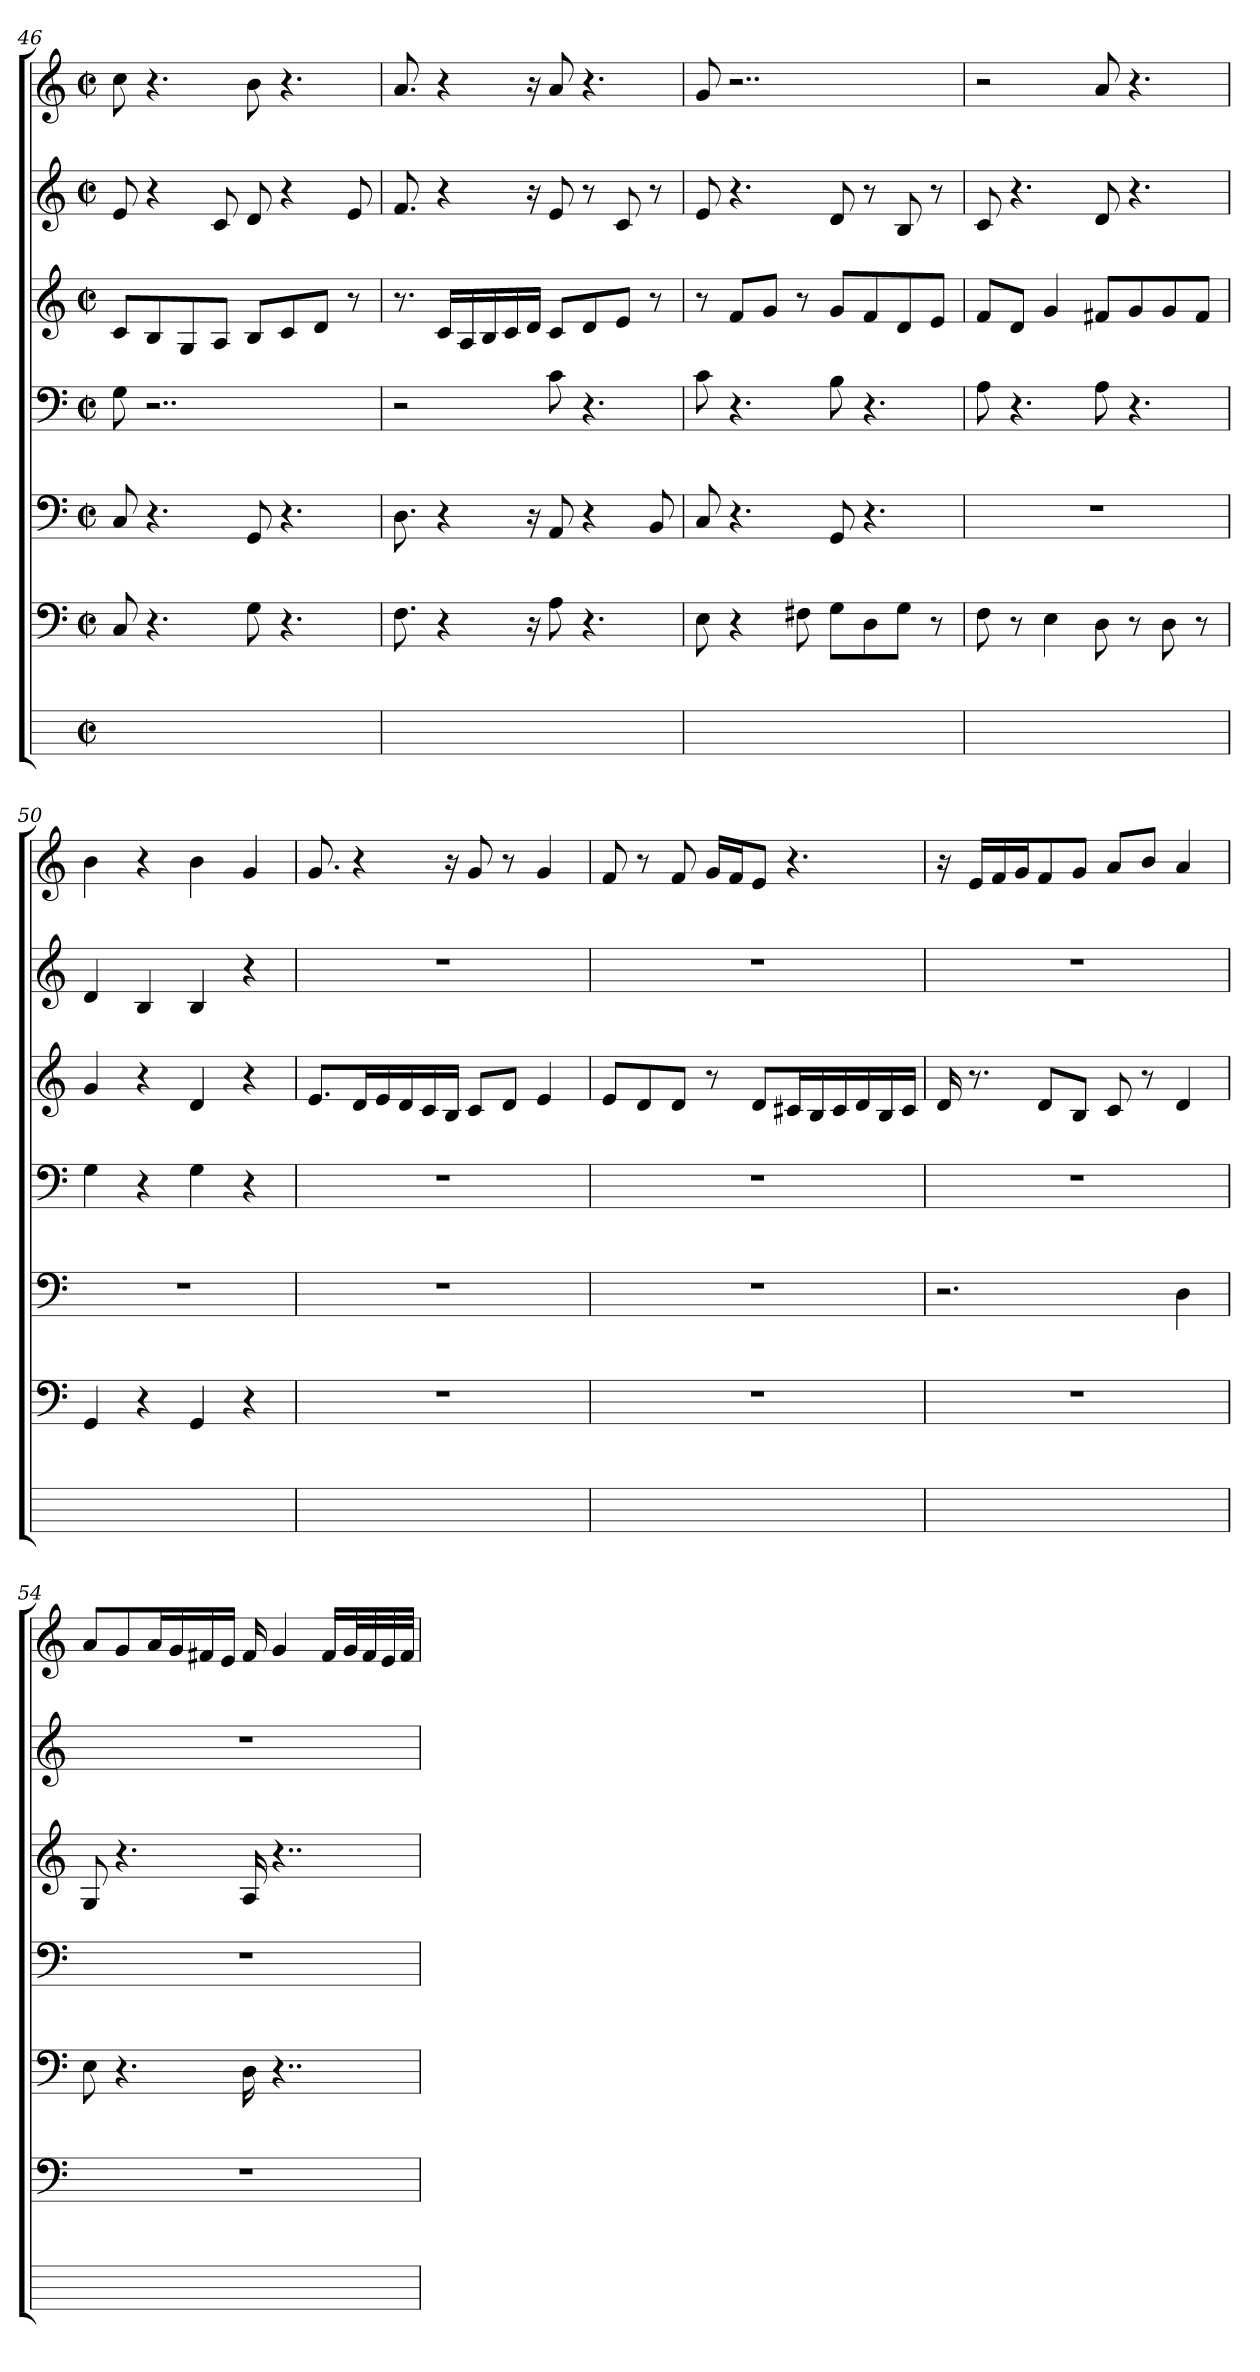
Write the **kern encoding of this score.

**kern	**kern	**kern	**kern	**kern	**kern	**kern
*part7	*part6	*part5	*part4	*part3	*part2	*part1
*staff7	*staff6	*staff5	*staff4	*staff3	*staff2	*staff1
*	*clefF4	*clefF4	*clefF4	*clefG2	*clefG2	*clefG2
*	*k[]	*k[]	*k[]	*k[]	*k[]	*k[]
*	*C:	*C:	*C:	*C:	*C:	*C:
*M2/2	*M2/2	*M2/2	*M2/2	*M2/2	*M2/2	*M2/2
*met(c|)	*met(c|)	*met(c|)	*met(c|)	*met(c|)	*met(c|)	*met(c|)
=46	=46	=46	=46	=46	=46	=46
1ryy	8C	8C	8G	8ciL	8e	8cci
.	4.r	4.r	2..r	8B	4r	4.r
.	.	.	.	8G	.	.
.	.	.	.	8AJ	8ci	.
.	8G	8GG	.	8BL	8d	8b
.	4.r	4.r	.	8c	4r	4.r
.	.	.	.	8dJ	.	.
.	.	.	.	8r	8e	.
=47	=47	=47	=47	=47	=47	=47
1ryy	8.F	8.D	2r	8.r	8.f	8.a
.	4r	4r	.	16cjLL	4r	4r
.	.	.	.	16A	.	.
.	.	.	.	16Bj	.	.
.	.	.	.	16cZ	.	.
.	16r	16r	.	16djJJ	16r	16r
.	8A	8AA	8c	8cL	8e	8a
.	4.r	4r	4.r	8d	8r	4.r
.	.	.	.	8eJ	8c	.
.	.	8BB	.	8r	8r	.
=48	=48	=48	=48	=48	=48	=48
1ryy	8E	8C	8ci	8r	8e	8g
.	4r	4.r	4.r	8fL	4.r	2..r
.	.	.	.	8gJ	.	.
.	8F#XV	.	.	8r	.	.
.	8GL	8GG	8B	8giL	8d	.
.	8D	4.r	4.r	8f	8r	.
.	8GJ	.	.	8d	8B	.
.	8r	.	.	8eJ	8r	.
=49	=49	=49	=49	=49	=49	=49
1ryy	8F	1r	8A	8fL	8c	2r
.	8r	.	4.r	8djJ	4.r	.
.	4E	.	.	4g	.	.
.	8D	.	8A	8f#XZL	8d	8a
.	8r	.	4.r	8gj	4.r	4.r
.	8Di	.	.	8gi	.	.
.	8r	.	.	8f#jJ	.	.
=50	=50	=50	=50	=50	=50	=50
1ryy	4GG	1r	4G	4g	4di	4b
.	4r	.	4r	4r	4B	4r
.	4GGi	.	4Gi	4d	4B	4bi
.	4r	.	4r	4r	4r	4g
=51	=51	=51	=51	=51	=51	=51
1ryy	1r	1r	1r	8.eL	1r	8.g
.	.	.	.	16djL	.	4r
.	.	.	.	16ej	.	.
.	.	.	.	16dj	.	.
.	.	.	.	16c	.	.
.	.	.	.	16BjJJ	.	16r
.	.	.	.	8cL	.	8g
.	.	.	.	8djJ	.	8r
.	.	.	.	4e	.	4gi
=52	=52	=52	=52	=52	=52	=52
1ryy	1r	1r	1r	8eiL	1r	8f
.	.	.	.	8d	.	8r
.	.	.	.	8dJ	.	8fi
.	.	.	.	8r	.	16gjLL
.	.	.	.	.	.	16fjJ
.	.	.	.	8diL	.	8eJ
.	.	.	.	16c#XjL	.	4.r
.	.	.	.	16Bj	.	.
.	.	.	.	16c#V	.	.
.	.	.	.	16dj	.	.
.	.	.	.	16Bj	.	.
.	.	.	.	16c#jJJ	.	.
=53	=53	=53	=53	=53	=53	=53
1ryy	1r	2.r	1r	16d	1r	16r
.	.	.	.	8.r	.	16ejLL
.	.	.	.	.	.	16fj
.	.	.	.	.	.	16gjJ
.	.	.	.	8diL	.	8fi
.	.	.	.	8BJ	.	8gJ
.	.	.	.	8c	.	8aL
.	.	.	.	8r	.	8bJ
.	.	4D	.	4d	.	4a
=54	=54	=54	=54	=54	=54	=54
1ryy	1r	8E	1r	8G	1r	8aiL
.	.	4.r	.	4.r	.	8g
.	.	.	.	.	.	16aZL
.	.	.	.	.	.	16gj
.	.	.	.	.	.	16f#Xj
.	.	.	.	.	.	16ejJJ
.	.	16D	.	16A	.	16f#Z
.	.	4..r	.	4..r	.	4gi
.	.	.	.	.	.	16f#jLL
.	.	.	.	.	.	32gjL
.	.	.	.	.	.	32f#j
.	.	.	.	.	.	32ej
.	.	.	.	.	.	32f#jJJJ
=	=	=	=	=	=	=
*-	*-	*-	*-	*-	*-	*-
